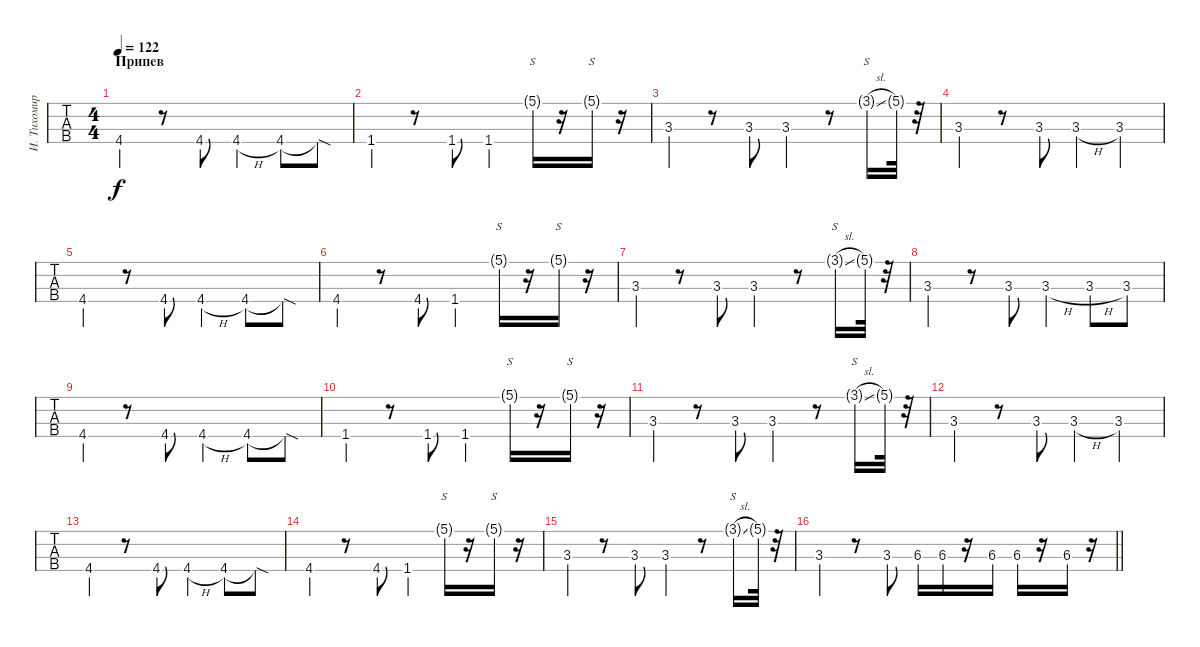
\track ("И. Тихомиров" "И. Тихомир") {instrument electricbassfinger}
\staff {tabs}
\tuning (G2 D2 A1 E1) {hide}
\ts (4 4)
\section ("" "Припев")
\tempo 122
\clef f4
\ks c
4.4.4{dy f} r.8 4.4{st}.8 4.4{h}.4 4.4.8 4.4{sod t}.8 |
1.4.4 r.8 1.4{st}.8 1.4.4 5.1{g st}.16{s} r.16 5.1{g st}.16{s} r.16 |
3.3.4 r.8 3.3{st}.8 3.3.4 r.8 3.1{sl g}.16{s} 5.1{g st}.32 r.32 |
3.3.4 r.8 3.3{st}.8 3.3{h}.4 3.3.4 |
4.4.4 r.8 4.4{st}.8 4.4{h}.4 4.4.8 4.4{sod t}.8 |
4.4.4 r.8 4.4{st}.8 1.4.4 5.1{g st}.16{s} r.16 5.1{g st}.16{s} r.16 |
3.3.4 r.8 3.3{st}.8 3.3.4 r.8 3.1{sl g}.16{s} 5.1{g st}.32 r.32 |
3.3.4 r.8 3.3{st}.8 3.3{h}.4 3.3{h}.8 3.3.8 |
4.4.4 r.8 4.4{st}.8 4.4{h}.4 4.4.8 4.4{sod t}.8 |
1.4.4 r.8 1.4{st}.8 1.4.4 5.1{g st}.16{s} r.16 5.1{g st}.16{s} r.16 |
3.3.4 r.8 3.3{st}.8 3.3.4 r.8 3.1{sl g}.16{s} 5.1{g st}.32 r.32 |
3.3.4 r.8 3.3{st}.8 3.3{h}.4 3.3.4 |
4.4.4 r.8 4.4{st}.8 4.4{h}.4 4.4.8 4.4{sod t}.8 |
4.4.4 r.8 4.4{st}.8 1.4.4 5.1{g st}.16{s} r.16 5.1{g st}.16{s} r.16 |
3.3.4 r.8 3.3{st}.8 3.3.4 r.8 3.1{sl g}.16{s} 5.1{g st}.32 r.32 |
\barLineRight lightlight
3.3.4 r.8 3.3{st}.8 6.3.16 6.3.16 r.16 6.3.16 6.3.16 r.16 6.3.16 r.16
